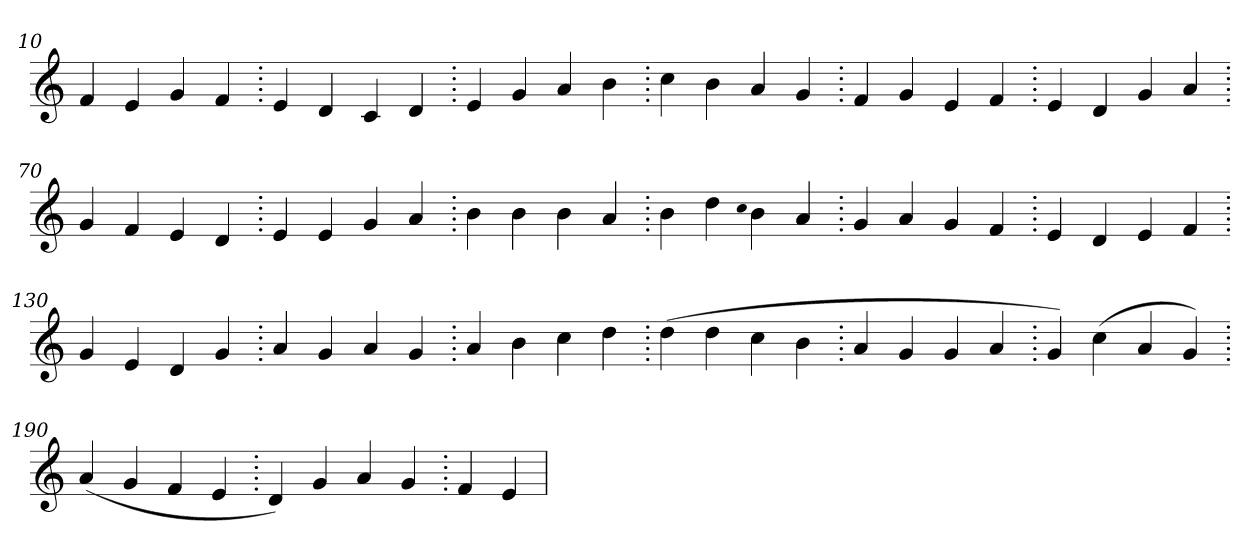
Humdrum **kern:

**kern
*part1
*staff1
*clefG2
=10.
4f
4e
4g
4f
=20.
4e
4d
4c
4d
=30.
4e
4g
4a
4b
=40.
4cc
4b
4a
4g
=50.
4f
4g
4e
4f
=60.
4e
4d
4g
4a
=70.
4g
4f
4e
4d
=80.
4e
4e
4g
4a
=90.
4b
4b
4b
4a
=100.
4b
4dd
qqcc
4b
4a
=110.
4g
4a
4g
4f
=120.
4e
4d
4e
4f
=130.
4g
4e
4d
4g
=140.
4a
4g
4a
4g
=150.
4a
4b
4cc
4dd
=160.
(>4dd
4dd
4cc
4b
=170.
4a
4g
4g
4a
=180.
4g)
(>4cc
4a
4g)
=190.
(>4a
4g
4f
4e
=200.
4d)
4g
4a
4g
=210.
4f
4e
=
*-
